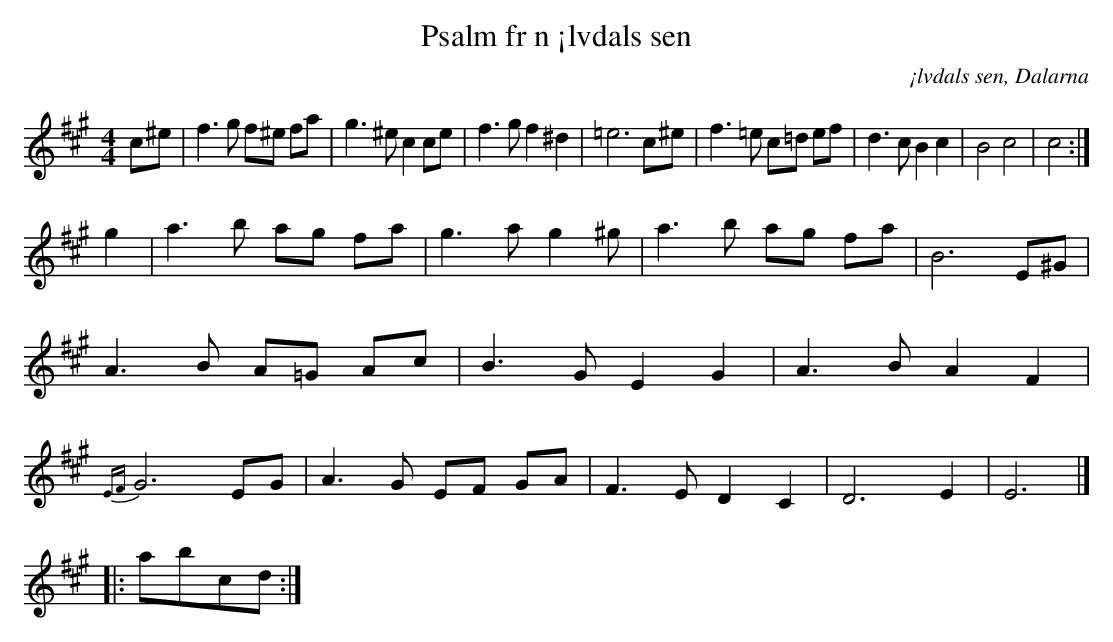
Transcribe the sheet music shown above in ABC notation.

X:1
T:Psalm fr n ¡lvdals sen
O:¡lvdals sen, Dalarna
M:4/4
L:1/8
K:A
c^e | f3 g f^e fa | g3 ^e c2 ce | f3 g f2 ^d2 | =e6 c^e | f3=e c=d ef | d3c B2 c2 | B4c4 | c4 :|]
g2 | a3b ag fa | g3ag2^g | a3b ag fa | B6E^G | A3B A=G Ac| B3G E2G2| A3BA2 F2| {EF}G6EG| A3G EF GA | F3ED2C2 | D6E2 | E6 |]
|: abcd :|
